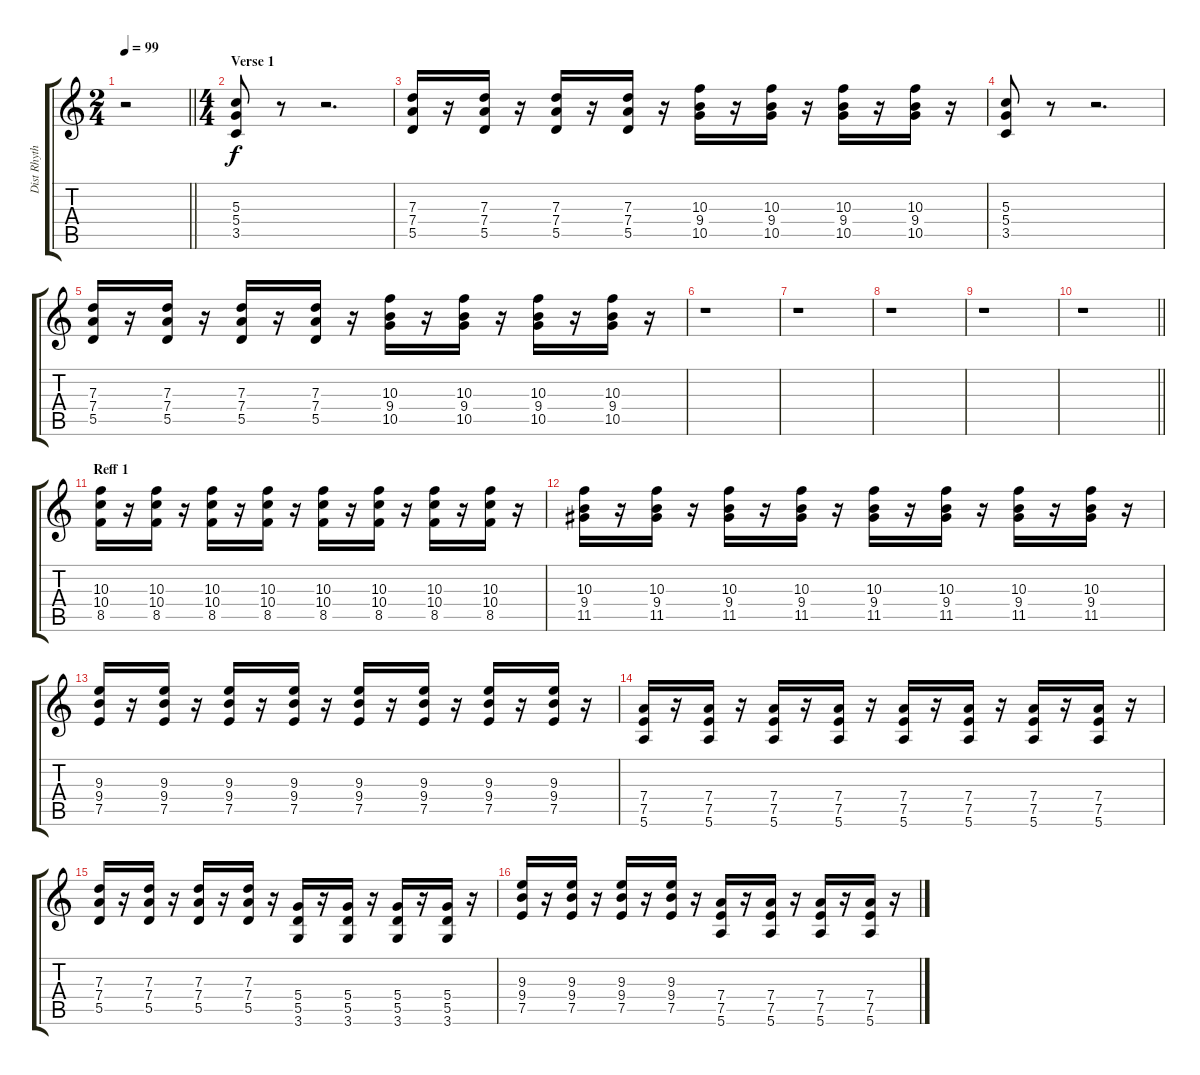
\track ("Dist Rhythm" "Dist Rhyth") {instrument distortionguitar}
\staff {score tabs}
\tuning (E4 B3 G3 D3 A2 E2) {hide}
\ts (2 4)
\tempo 99
\clef g2
\barLineRight lightlight
\ks c
r.2{dy f instrument distortionguitar} |
\ts (4 4)
\section ("" "Verse 1")
(5.3 5.4 3.5).8 r.8 r.2{d} |
(7.3 7.4 5.5).16 r.16 (7.3 7.4 5.5).16 r.16 (7.3 7.4 5.5).16 r.16 (7.3 7.4 5.5).16 r.16 (10.3 9.4 10.5).16 r.16 (10.3 9.4 10.5).16 r.16 (10.3 9.4 10.5).16 r.16 (10.3 9.4 10.5).16 r.16 |
(5.3 5.4 3.5).8 r.8 r.2{d} |
(7.3 7.4 5.5).16 r.16 (7.3 7.4 5.5).16 r.16 (7.3 7.4 5.5).16 r.16 (7.3 7.4 5.5).16 r.16 (10.3 9.4 10.5).16 r.16 (10.3 9.4 10.5).16 r.16 (10.3 9.4 10.5).16 r.16 (10.3 9.4 10.5).16 r.16 |
r.1 |
r.1 |
r.1 |
r.1 |
\barLineRight lightlight
r.1 |
\section ("" "Reff 1")
(10.3 10.4 8.5).16 r.16 (10.3 10.4 8.5).16 r.16 (10.3 10.4 8.5).16 r.16 (10.3 10.4 8.5).16 r.16 (10.3 10.4 8.5).16 r.16 (10.3 10.4 8.5).16 r.16 (10.3 10.4 8.5).16 r.16 (10.3 10.4 8.5).16 r.16 |
(10.3 9.4 11.5).16 r.16 (10.3 9.4 11.5).16 r.16 (10.3 9.4 11.5).16 r.16 (10.3 9.4 11.5).16 r.16 (10.3 9.4 11.5).16 r.16 (10.3 9.4 11.5).16 r.16 (10.3 9.4 11.5).16 r.16 (10.3 9.4 11.5).16 r.16 |
(9.3 9.4 7.5).16 r.16 (9.3 9.4 7.5).16 r.16 (9.3 9.4 7.5).16 r.16 (9.3 9.4 7.5).16 r.16 (9.3 9.4 7.5).16 r.16 (9.3 9.4 7.5).16 r.16 (9.3 9.4 7.5).16 r.16 (9.3 9.4 7.5).16 r.16 |
(7.4 7.5 5.6).16 r.16 (7.4 7.5 5.6).16 r.16 (7.4 7.5 5.6).16 r.16 (7.4 7.5 5.6).16 r.16 (7.4 7.5 5.6).16 r.16 (7.4 7.5 5.6).16 r.16 (7.4 7.5 5.6).16 r.16 (7.4 7.5 5.6).16 r.16 |
(7.3 7.4 5.5).16 r.16 (7.3 7.4 5.5).16 r.16 (7.3 7.4 5.5).16 r.16 (7.3 7.4 5.5).16 r.16 (5.4 5.5 3.6).16 r.16 (5.4 5.5 3.6).16 r.16 (5.4 5.5 3.6).16 r.16 (5.4 5.5 3.6).16 r.16 |
(9.3 9.4 7.5).16 r.16 (9.3 9.4 7.5).16 r.16 (9.3 9.4 7.5).16 r.16 (9.3 9.4 7.5).16 r.16 (7.4 7.5 5.6).16 r.16 (7.4 7.5 5.6).16 r.16 (7.4 7.5 5.6).16 r.16 (7.4 7.5 5.6).16 r.16
